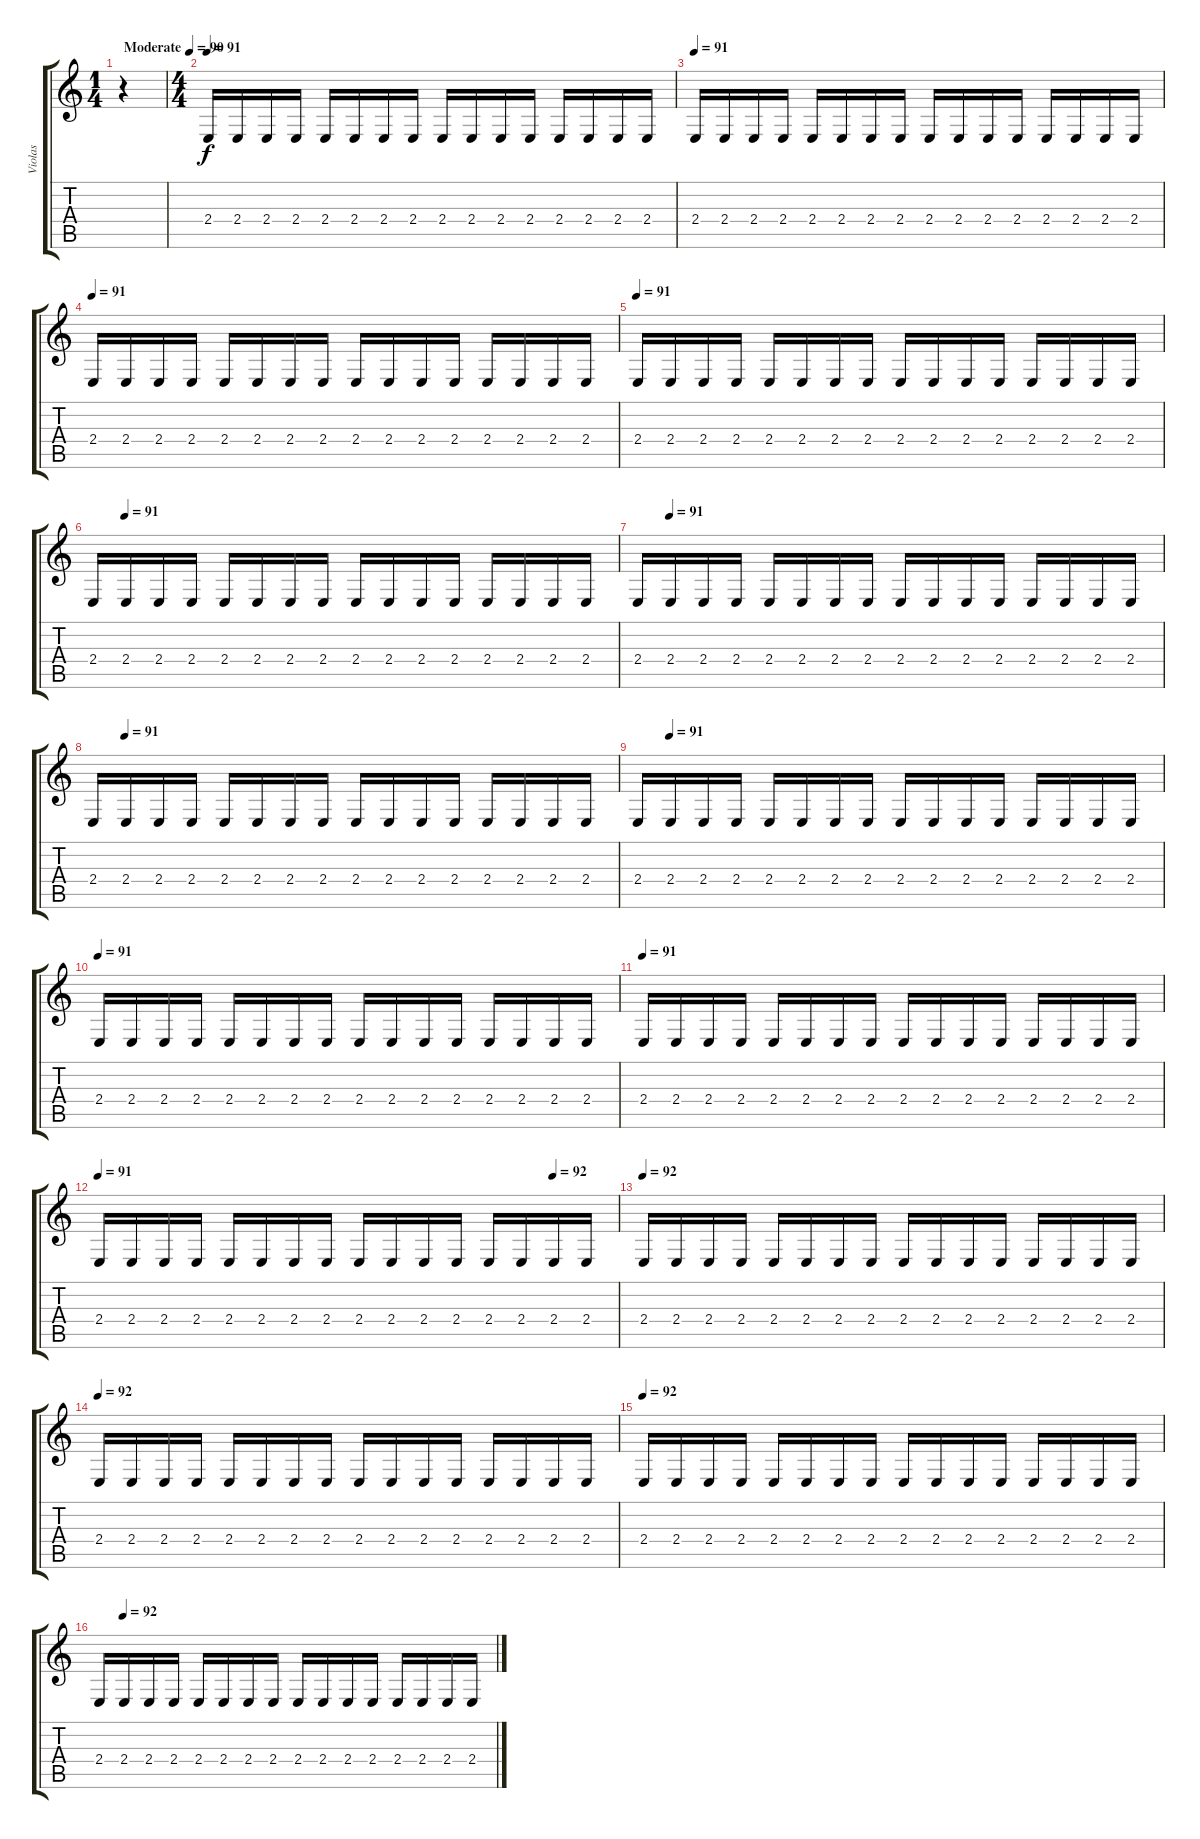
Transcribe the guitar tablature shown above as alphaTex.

\track ("Violas" "Violas") {instrument stringensemble1}
\staff {score tabs}
\tuning (E4 B3 G3 D3 A2 E2) {hide}
\ts (1 4)
\tempo (90 "Moderate")
\clef g2
\ks c
r.4{dy f instrument stringensemble1} |
\ts (4 4)
\tempo 91
2.4.16 2.4.16 2.4.16 2.4.16 2.4.16 2.4.16 2.4.16 2.4.16 2.4.16 2.4.16 2.4.16 2.4.16 2.4.16 2.4.16 2.4.16 2.4.16 |
\tempo 91
2.4.16 2.4.16 2.4.16 2.4.16 2.4.16 2.4.16 2.4.16 2.4.16 2.4.16 2.4.16 2.4.16 2.4.16 2.4.16 2.4.16 2.4.16 2.4.16 |
\tempo 91
2.4.16 2.4.16 2.4.16 2.4.16 2.4.16 2.4.16 2.4.16 2.4.16 2.4.16 2.4.16 2.4.16 2.4.16 2.4.16 2.4.16 2.4.16 2.4.16 |
\tempo 91
2.4.16 2.4.16 2.4.16 2.4.16 2.4.16 2.4.16 2.4.16 2.4.16 2.4.16 2.4.16 2.4.16 2.4.16 2.4.16 2.4.16 2.4.16 2.4.16 |
\tempo (91 0.0625)
2.4.16 2.4.16 2.4.16 2.4.16 2.4.16 2.4.16 2.4.16 2.4.16 2.4.16 2.4.16 2.4.16 2.4.16 2.4.16 2.4.16 2.4.16 2.4.16 |
\tempo (91 0.0625)
2.4.16 2.4.16 2.4.16 2.4.16 2.4.16 2.4.16 2.4.16 2.4.16 2.4.16 2.4.16 2.4.16 2.4.16 2.4.16 2.4.16 2.4.16 2.4.16 |
\tempo (91 0.0625)
2.4.16 2.4.16 2.4.16 2.4.16 2.4.16 2.4.16 2.4.16 2.4.16 2.4.16 2.4.16 2.4.16 2.4.16 2.4.16 2.4.16 2.4.16 2.4.16 |
\tempo (91 0.0625)
2.4.16 2.4.16 2.4.16 2.4.16 2.4.16 2.4.16 2.4.16 2.4.16 2.4.16 2.4.16 2.4.16 2.4.16 2.4.16 2.4.16 2.4.16 2.4.16 |
\tempo 91
2.4.16 2.4.16 2.4.16 2.4.16 2.4.16 2.4.16 2.4.16 2.4.16 2.4.16 2.4.16 2.4.16 2.4.16 2.4.16 2.4.16 2.4.16 2.4.16 |
\tempo 91
2.4.16 2.4.16 2.4.16 2.4.16 2.4.16 2.4.16 2.4.16 2.4.16 2.4.16 2.4.16 2.4.16 2.4.16 2.4.16 2.4.16 2.4.16 2.4.16 |
\tempo 91
\tempo (92 0.875)
2.4.16 2.4.16 2.4.16 2.4.16 2.4.16 2.4.16 2.4.16 2.4.16 2.4.16 2.4.16 2.4.16 2.4.16 2.4.16 2.4.16 2.4.16 2.4.16 |
\tempo 92
2.4.16 2.4.16 2.4.16 2.4.16 2.4.16 2.4.16 2.4.16 2.4.16 2.4.16 2.4.16 2.4.16 2.4.16 2.4.16 2.4.16 2.4.16 2.4.16 |
\tempo 92
2.4.16 2.4.16 2.4.16 2.4.16 2.4.16 2.4.16 2.4.16 2.4.16 2.4.16 2.4.16 2.4.16 2.4.16 2.4.16 2.4.16 2.4.16 2.4.16 |
\tempo 92
2.4.16 2.4.16 2.4.16 2.4.16 2.4.16 2.4.16 2.4.16 2.4.16 2.4.16 2.4.16 2.4.16 2.4.16 2.4.16 2.4.16 2.4.16 2.4.16 |
\tempo (92 0.0625)
2.4.16 2.4.16 2.4.16 2.4.16 2.4.16 2.4.16 2.4.16 2.4.16 2.4.16 2.4.16 2.4.16 2.4.16 2.4.16 2.4.16 2.4.16 2.4.16
